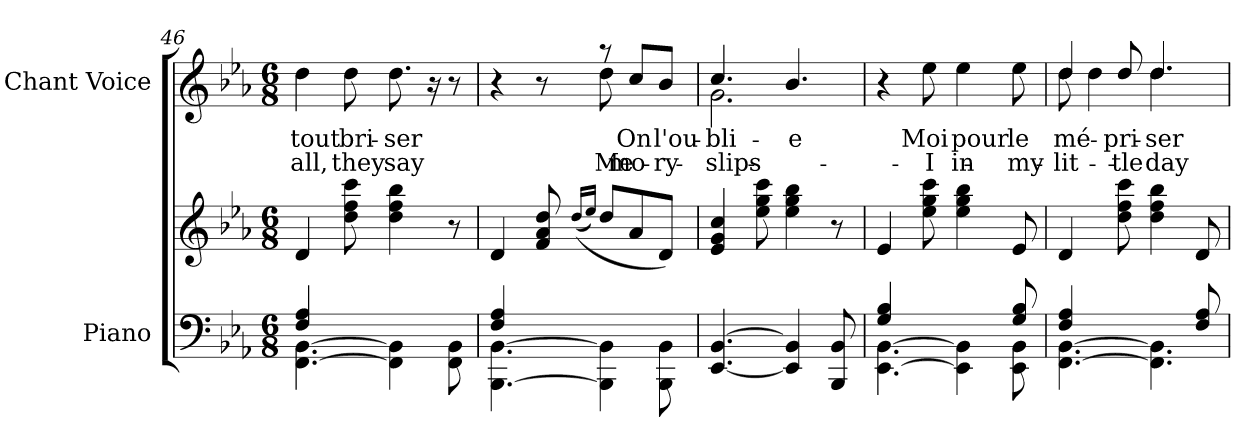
**kern	**kern	**kern	**text	**text
*part2	*part2	*part1	*part1	*part1
*staff3	*staff2	*staff1	*staff1	*staff1
*I"Piano	*	*I"Chant Voice	*	*
*I'Pno	*	*	*	*
*clefF4	*clefG2	*clefG2	*	*
*k[b-e-a-]	*k[b-e-a-]	*k[b-e-a-]	*	*
*M6/8	*M6/8	*M6/8	*	*
=46	=46	=46	=46	=46
*^	*	*	*	*
!	!	!	!	!LO:LY:b	!LO:LY:b
[4.FF\ [4.BB-\	4F/ 4A-/	4d/	4dd\	tout	all,
!	!	!	!	!LO:LY:b	!LO:LY:b
.	2ryy	8dd\ 8ff\ 8ccc\	8dd\	bri-	they
!	!	!	!	!LO:LY:b	!LO:LY:b
4FF\] 4BB-\]	.	4dd\ 4ff\ 4bb-\	8.dd\	-ser	say
.	.	.	16r	.	.
8FF\ 8BB-\	.	8r	8r	.	.
!!LO:LB:g=z
=47	=47	=47	=47	=47	=47
*	*	*	*^	*	*
[4.BBB-\ [4.BB-\	4F/ 4A-/	4d/	4r	4rcyy	.	.
.	2ryy	8f/ 8a-/ 8dd/	8r	8rcyy	.	.
.	.	(<(<16qdd/LL	.	.	.	.
.	.	16qee-/JJ)	.	.	.	.
!	!	!	!	!	!	!LO:LY:b
4BBB-\] 4BB-\]	.	8dd/L	8r	8dd\	.	Me -
!	!	!	!	!	!LO:LY:b	!LO:LY:b
.	.	8a-/	8cc/L	8rcyy	On	mo-
!	!	!	!	!	!LO:LY:b	!LO:LY:b
8BBB-\ 8BB-\	.	8d/J)	8b-/J	8rcyy	l'ou-	-ry
*v	*v	*	*	*	*	*
=48	=48	=48	=48	=48	=48
!	!	!	!	!LO:LY:b	!LO:LY:b
[4.EE-/ [4.BB-/	4e-/ 4g/ 4cc/	4.cc/	2.g\	-bli-	slips
.	8ee-\ 8gg\ 8ccc\	.	.	.	.
!	!	!	!	!LO:LY:b	!
4EE-/] 4BB-/]	4ee-\ 4gg\ 4bb-\	4.b-/	.	-e	.
8BBB-/ 8BB-/	8r	.	.	.	.
*	*	*v	*v	*	*
=49	=49	=49	=49	=49
*^	*	*	*	*
[4.EE-\ [4.BB-\	4G/ 4B-/	4e-/	4r	.	.
!	!	!	!	!LO:LY:b	!LO:LY:b
.	4.ryy	8ee-\ 8gg\ 8ccc\	8ee-\	Moi	I
!	!	!	!	!LO:LY:b	!LO:LY:b
4EE-\] 4BB-\]	.	4ee-\ 4gg\ 4bb-\	4ee-\	pour	in
!	!	!	!	!LO:LY:b	!LO:LY:b
8EE-\ 8BB-\	8G/ 8B-/	8e-/	8ee-\	le	my
=50	=50	=50	=50	=50	=50
!	!	!	!	!LO:LY:b	!LO:LY:b
*	*	*	*^	*	*
[4.FF\ [4.BB-\	4F/ 4A-/	4d/	4dd/	8dd\	mé-	lit-
.	.	.	.	4dd\	.	.
!	!	!	!	!	!LO:LY:b	!LO:LY:b
.	4.ryy	8dd\ 8ff\ 8ccc\	8dd/	.	-pri-	-tle
!	!	!	!	!	!LO:LY:b	!LO:LY:b
4.FF\] 4.BB-\]	.	4dd\ 4ff\ 4bb-\	4.dd/	4.dd\	-ser	day
.	8F/ 8A-/	8d/	.	.	.	.
*v	*v	*	*v	*v	*	*
=	=	=	=	=
*-	*-	*-	*-	*-
